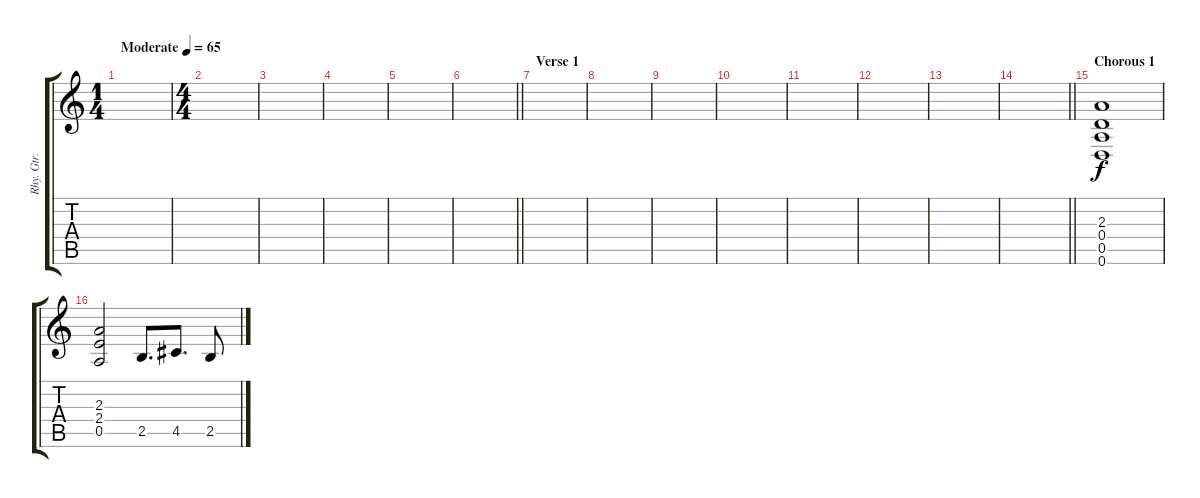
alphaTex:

\track ("Rhy. Gtr. 1" "Rhy. Gtr. ") {instrument distortionguitar}
\staff {score tabs}
\tuning (E4 B3 G3 D3 A2 D2) {hide}
\ts (1 4)
\tempo (65 "Moderate")
\clef g2
\ks c
|
\ts (4 4)
|
|
|
|
\barLineRight lightlight
|
\section ("" "Verse 1")
|
|
|
|
|
|
|
\barLineRight lightlight
|
\section ("" "Chorous 1")
(2.3 0.4 0.5 0.6).1 |
(2.3 2.4 0.5).2 2.5.8{d} 4.5.8{d} 2.5.8
